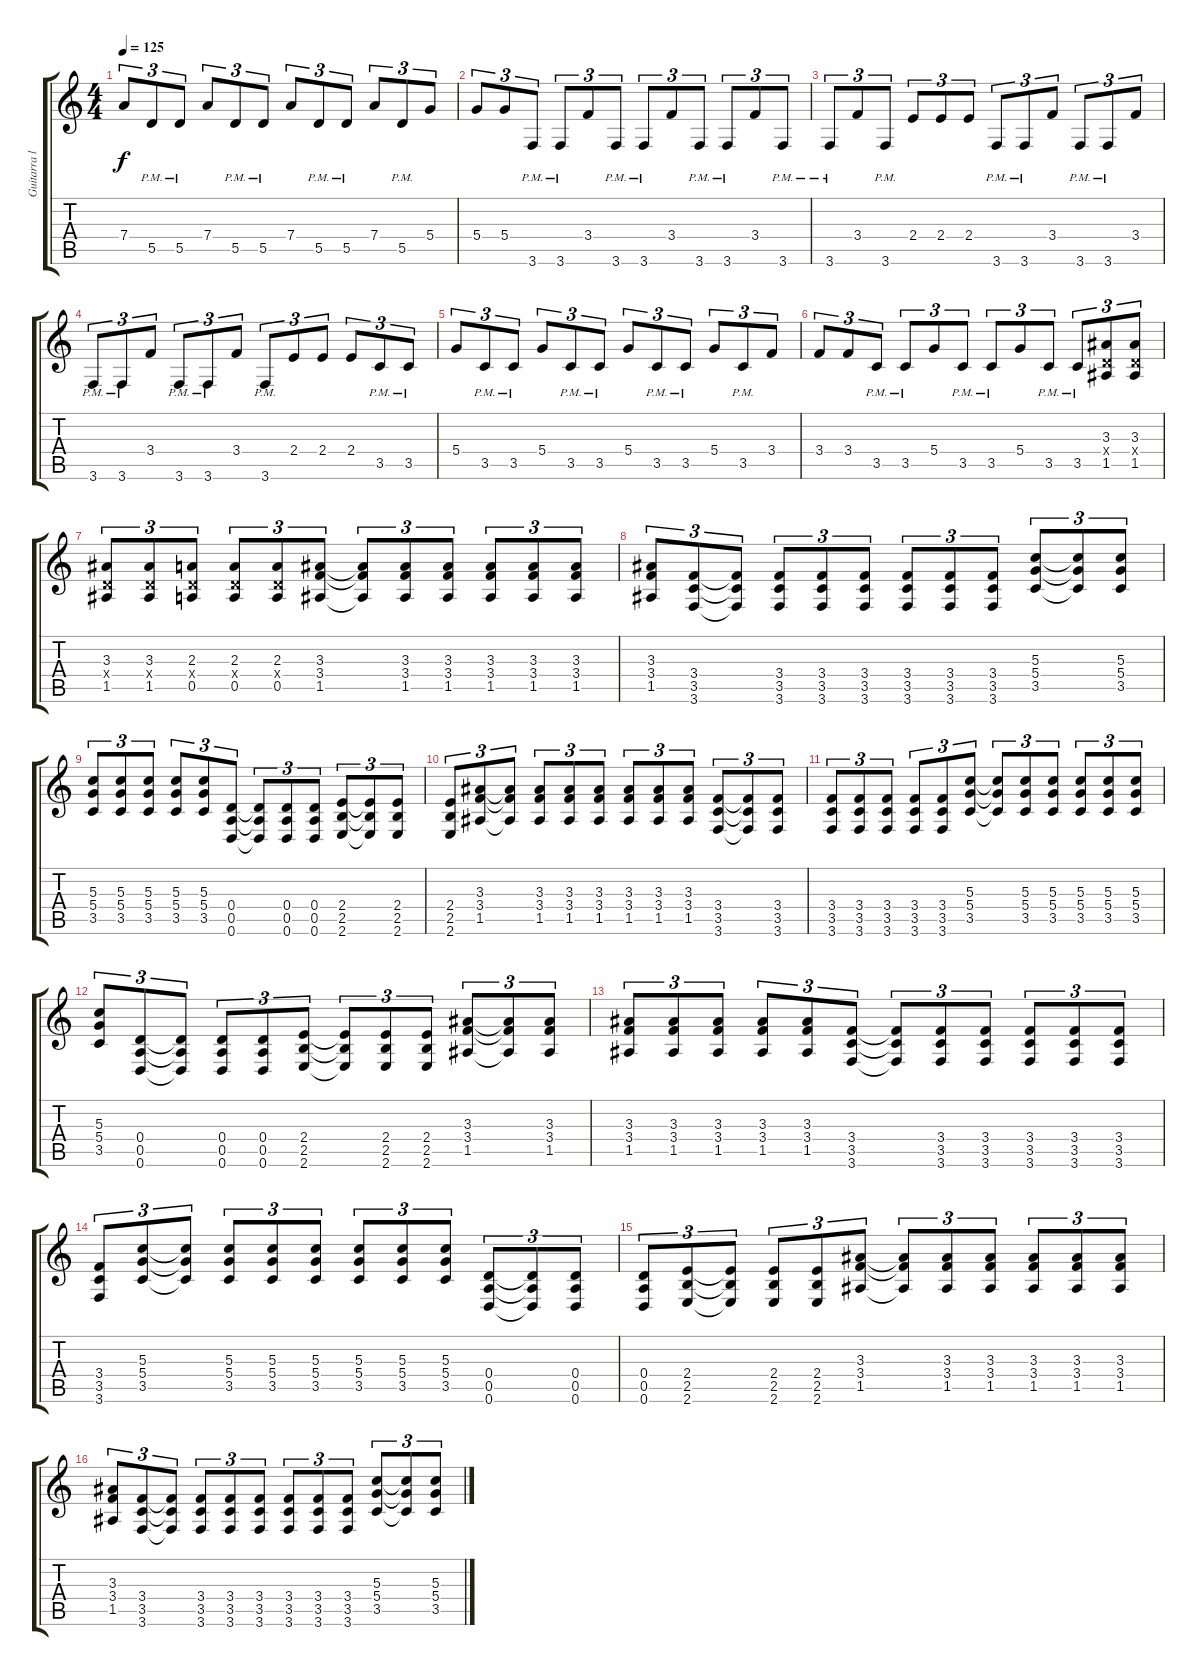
\track ("Guitarra líder" "Guitarra l") {instrument distortionguitar}
\staff {score tabs}
\tuning (E4 B3 G3 D3 A2 D2) {hide}
\ts (4 4)
\tempo 125
\clef g2
\ks c
7.4.8{tu (3 2) dy f} 5.5{pm}.8{tu (3 2)} 5.5{pm}.8{tu (3 2)} 7.4.8{tu (3 2)} 5.5{pm}.8{tu (3 2)} 5.5{pm}.8{tu (3 2)} 7.4.8{tu (3 2)} 5.5{pm}.8{tu (3 2)} 5.5{pm}.8{tu (3 2)} 7.4.8{tu (3 2)} 5.5{pm}.8{tu (3 2)} 5.4.8{tu (3 2)} |
5.4.8{tu (3 2)} 5.4.8{tu (3 2)} 3.6{pm}.8{tu (3 2)} 3.6{pm}.8{tu (3 2)} 3.4.8{tu (3 2)} 3.6{pm}.8{tu (3 2)} 3.6{pm}.8{tu (3 2)} 3.4.8{tu (3 2)} 3.6{pm}.8{tu (3 2)} 3.6{pm}.8{tu (3 2)} 3.4.8{tu (3 2)} 3.6{pm}.8{tu (3 2)} |
3.6{pm}.8{tu (3 2)} 3.4.8{tu (3 2)} 3.6{pm}.8{tu (3 2)} 2.4.8{tu (3 2)} 2.4.8{tu (3 2)} 2.4.8{tu (3 2)} 3.6{pm}.8{tu (3 2)} 3.6{pm}.8{tu (3 2)} 3.4.8{tu (3 2)} 3.6{pm}.8{tu (3 2)} 3.6{pm}.8{tu (3 2)} 3.4.8{tu (3 2)} |
3.6{pm}.8{tu (3 2)} 3.6{pm}.8{tu (3 2)} 3.4.8{tu (3 2)} 3.6{pm}.8{tu (3 2)} 3.6{pm}.8{tu (3 2)} 3.4.8{tu (3 2)} 3.6{pm}.8{tu (3 2)} 2.4.8{tu (3 2)} 2.4.8{tu (3 2)} 2.4.8{tu (3 2)} 3.5{pm}.8{tu (3 2)} 3.5{pm}.8{tu (3 2)} |
5.4.8{tu (3 2)} 3.5{pm}.8{tu (3 2)} 3.5{pm}.8{tu (3 2)} 5.4.8{tu (3 2)} 3.5{pm}.8{tu (3 2)} 3.5{pm}.8{tu (3 2)} 5.4.8{tu (3 2)} 3.5{pm}.8{tu (3 2)} 3.5{pm}.8{tu (3 2)} 5.4.8{tu (3 2)} 3.5{pm}.8{tu (3 2)} 3.4.8{tu (3 2)} |
3.4.8{tu (3 2)} 3.4.8{tu (3 2)} 3.5{pm}.8{tu (3 2)} 3.5{pm}.8{tu (3 2)} 5.4.8{tu (3 2)} 3.5{pm}.8{tu (3 2)} 3.5{pm}.8{tu (3 2)} 5.4.8{tu (3 2)} 3.5{pm}.8{tu (3 2)} 3.5{pm}.8{tu (3 2)} (3.3 0.4{x} 1.5).8{tu (3 2)} (3.3 0.4{x} 1.5).8{tu (3 2)} |
(3.3 0.4{x} 1.5).8{tu (3 2)} (3.3 0.4{x} 1.5).8{tu (3 2)} (2.3 0.4{x} 0.5).8{tu (3 2)} (2.3 0.4{x} 0.5).8{tu (3 2)} (2.3 0.4{x} 0.5).8{tu (3 2)} (3.3 3.4 1.5).8{tu (3 2)} (3.3{t} 3.4{t} 1.5{t}).8{tu (3 2)} (3.3 3.4 1.5).8{tu (3 2)} (3.3 3.4 1.5).8{tu (3 2)} (3.3 3.4 1.5).8{tu (3 2)} (3.3 3.4 1.5).8{tu (3 2)} (3.3 3.4 1.5).8{tu (3 2)} |
(3.3 3.4 1.5).8{tu (3 2)} (3.4 3.5 3.6).8{tu (3 2)} (3.4{t} 3.5{t} 3.6{t}).8{tu (3 2)} (3.4 3.5 3.6).8{tu (3 2)} (3.4 3.5 3.6).8{tu (3 2)} (3.4 3.5 3.6).8{tu (3 2)} (3.4 3.5 3.6).8{tu (3 2)} (3.4 3.5 3.6).8{tu (3 2)} (3.4 3.5 3.6).8{tu (3 2)} (5.3 5.4 3.5).8{tu (3 2)} (5.3{t} 5.4{t} 3.5{t}).8{tu (3 2)} (5.3 5.4 3.5).8{tu (3 2)} |
(5.3 5.4 3.5).8{tu (3 2)} (5.3 5.4 3.5).8{tu (3 2)} (5.3 5.4 3.5).8{tu (3 2)} (5.3 5.4 3.5).8{tu (3 2)} (5.3 5.4 3.5).8{tu (3 2)} (0.4 0.5 0.6).8{tu (3 2)} (0.4{t} 0.5{t} 0.6{t}).8{tu (3 2)} (0.4 0.5 0.6).8{tu (3 2)} (0.4 0.5 0.6).8{tu (3 2)} (2.4 2.5 2.6).8{tu (3 2)} (2.4{t} 2.5{t} 2.6{t}).8{tu (3 2)} (2.4 2.5 2.6).8{tu (3 2)} |
(2.4 2.5 2.6).8{tu (3 2)} (3.3 3.4 1.5).8{tu (3 2)} (3.3{t} 3.4{t} 1.5{t}).8{tu (3 2)} (3.3 3.4 1.5).8{tu (3 2)} (3.3 3.4 1.5).8{tu (3 2)} (3.3 3.4 1.5).8{tu (3 2)} (3.3 3.4 1.5).8{tu (3 2)} (3.3 3.4 1.5).8{tu (3 2)} (3.3 3.4 1.5).8{tu (3 2)} (3.4 3.5 3.6).8{tu (3 2)} (3.4{t} 3.5{t} 3.6{t}).8{tu (3 2)} (3.4 3.5 3.6).8{tu (3 2)} |
(3.4 3.5 3.6).8{tu (3 2)} (3.4 3.5 3.6).8{tu (3 2)} (3.4 3.5 3.6).8{tu (3 2)} (3.4 3.5 3.6).8{tu (3 2)} (3.4 3.5 3.6).8{tu (3 2)} (5.3 5.4 3.5).8{tu (3 2)} (5.3{t} 5.4{t} 3.5{t}).8{tu (3 2)} (5.3 5.4 3.5).8{tu (3 2)} (5.3 5.4 3.5).8{tu (3 2)} (5.3 5.4 3.5).8{tu (3 2)} (5.3 5.4 3.5).8{tu (3 2)} (5.3 5.4 3.5).8{tu (3 2)} |
(5.3 5.4 3.5).8{tu (3 2)} (0.4 0.5 0.6).8{tu (3 2)} (0.4{t} 0.5{t} 0.6{t}).8{tu (3 2)} (0.4 0.5 0.6).8{tu (3 2)} (0.4 0.5 0.6).8{tu (3 2)} (2.4 2.5 2.6).8{tu (3 2)} (2.4{t} 2.5{t} 2.6{t}).8{tu (3 2)} (2.4 2.5 2.6).8{tu (3 2)} (2.4 2.5 2.6).8{tu (3 2)} (3.3 3.4 1.5).8{tu (3 2)} (3.3{t} 3.4{t} 1.5{t}).8{tu (3 2)} (3.3 3.4 1.5).8{tu (3 2)} |
(3.3 3.4 1.5).8{tu (3 2)} (3.3 3.4 1.5).8{tu (3 2)} (3.3 3.4 1.5).8{tu (3 2)} (3.3 3.4 1.5).8{tu (3 2)} (3.3 3.4 1.5).8{tu (3 2)} (3.4 3.5 3.6).8{tu (3 2)} (3.4{t} 3.5{t} 3.6{t}).8{tu (3 2)} (3.4 3.5 3.6).8{tu (3 2)} (3.4 3.5 3.6).8{tu (3 2)} (3.4 3.5 3.6).8{tu (3 2)} (3.4 3.5 3.6).8{tu (3 2)} (3.4 3.5 3.6).8{tu (3 2)} |
(3.4 3.5 3.6).8{tu (3 2)} (5.3 5.4 3.5).8{tu (3 2)} (5.3{t} 5.4{t} 3.5{t}).8{tu (3 2)} (5.3 5.4 3.5).8{tu (3 2)} (5.3 5.4 3.5).8{tu (3 2)} (5.3 5.4 3.5).8{tu (3 2)} (5.3 5.4 3.5).8{tu (3 2)} (5.3 5.4 3.5).8{tu (3 2)} (5.3 5.4 3.5).8{tu (3 2)} (0.4 0.5 0.6).8{tu (3 2)} (0.4{t} 0.5{t} 0.6{t}).8{tu (3 2)} (0.4 0.5 0.6).8{tu (3 2)} |
(0.4 0.5 0.6).8{tu (3 2)} (2.4 2.5 2.6).8{tu (3 2)} (2.4{t} 2.5{t} 2.6{t}).8{tu (3 2)} (2.4 2.5 2.6).8{tu (3 2)} (2.4 2.5 2.6).8{tu (3 2)} (3.3 3.4 1.5).8{tu (3 2)} (3.3{t} 3.4{t} 1.5{t}).8{tu (3 2)} (3.3 3.4 1.5).8{tu (3 2)} (3.3 3.4 1.5).8{tu (3 2)} (3.3 3.4 1.5).8{tu (3 2)} (3.3 3.4 1.5).8{tu (3 2)} (3.3 3.4 1.5).8{tu (3 2)} |
(3.3 3.4 1.5).8{tu (3 2)} (3.4 3.5 3.6).8{tu (3 2)} (3.4{t} 3.5{t} 3.6{t}).8{tu (3 2)} (3.4 3.5 3.6).8{tu (3 2)} (3.4 3.5 3.6).8{tu (3 2)} (3.4 3.5 3.6).8{tu (3 2)} (3.4 3.5 3.6).8{tu (3 2)} (3.4 3.5 3.6).8{tu (3 2)} (3.4 3.5 3.6).8{tu (3 2)} (5.3 5.4 3.5).8{tu (3 2)} (5.3{t} 5.4{t} 3.5{t}).8{tu (3 2)} (5.3 5.4 3.5).8{tu (3 2)}
